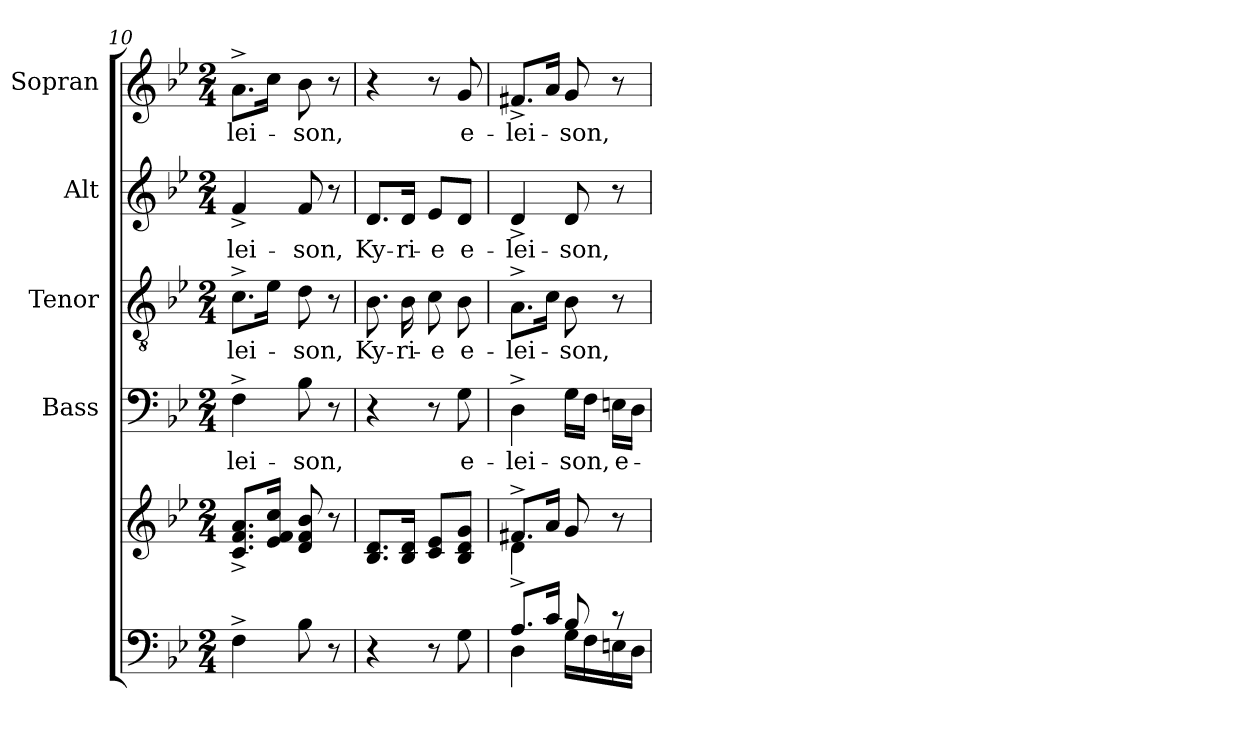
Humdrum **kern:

**kern	**kern	**kern	**text	**kern	**text	**kern	**text	**kern	**text
*part5	*part5	*part4	*part4	*part3	*part3	*part2	*part2	*part1	*part1
*staff6	*staff5	*staff4	*staff4	*staff3	*staff3	*staff2	*staff2	*staff1	*staff1
*	*	*I"Bass	*	*I"Tenor	*	*I"Alt	*	*I"Sopran	*
*	*	*I'B.	*	*I'T.	*	*I'A.	*	*I'S.	*
*clefF4	*clefG2	*clefF4	*	*clefGv2	*	*clefG2	*	*clefG2	*
*k[b-e-]	*k[b-e-]	*k[b-e-]	*	*k[b-e-]	*	*k[b-e-]	*	*k[b-e-]	*
*B-:	*B-:	*B-:	*	*B-:	*	*B-:	*	*B-:	*
*M2/4	*M2/4	*M2/4	*	*M2/4	*	*M2/4	*	*M2/4	*
=10	=10	=10	=10	=10	=10	=10	=10	=10	=10
!	!	!	!LO:LY:b	!	!LO:LY:b	!	!LO:LY:b	!	!LO:LY:b
4F^>\	8.c/^< 8.f/^< 8.a/^<L	4F^>\	-lei-	8.c^>\L	-lei-	4f^</	-lei-	8.a^>\L	-lei-
.	16e-/ 16f/ 16cc/Jk	.	.	16e-\Jk	.	.	.	16cc\Jk	.
!	!	!	!LO:LY:b	!	!LO:LY:b	!	!LO:LY:b	!	!LO:LY:b
8B-\	8d/ 8f/ 8b-/	8B-\	-son,	8d\	-son,	8f/	-son,	8b-\	-son,
8r	8r	8r	.	8r	.	8r	.	8r	.
=11	=11	=11	=11	=11	=11	=11	=11	=11	=11
!	!	!	!	!	!LO:LY:b	!	!LO:LY:b	!	!
4r	8.B-/ 8.d/L	4r	.	8.B-\	Ky-	8.d/L	Ky-	4r	.
!	!	!	!	!	!LO:LY:b	!	!LO:LY:b	!	!
.	16B-/ 16d/Jk	.	.	16B-\	-ri-	16d/Jk	-ri-	.	.
!	!	!	!	!	!LO:LY:b	!	!LO:LY:b	!	!
8r	8c/ 8e-/L	8r	.	8c\	-e	8e-/L	-e	8r	.
!	!	!	!LO:LY:b	!	!LO:LY:b	!	!LO:LY:b	!	!LO:LY:b
8G\	8B-/ 8d/ 8g/J	8G\	e-	8B-\	e-	8d/J	e-	8g/	e-
=12	=12	=12	=12	=12	=12	=12	=12	=12	=12
*^	*^	*	*	*	*	*	*	*	*
!	!	!	!	!	!LO:LY:b	!	!LO:LY:b	!	!LO:LY:b	!	!LO:LY:b
8.A^>/L	4D\	8.f#X^>/L	4d\	4D^>\	-lei-	8.A^>\L	-lei-	4d^</	-lei-	8.f#X^</L	-lei-
16c/Jk	.	16a/Jk	.	.	.	16c\Jk	.	.	.	16a/Jk	.
!	!	!	!	!	!LO:LY:b	!	!LO:LY:b	!	!LO:LY:b	!	!LO:LY:b
8B-/	16G\LL	8g/	4ryy	16G\LL	-son,	8B-\	-son,	8d/	-son,	8g/	-son,
.	16F\	.	.	16F\JJ	.	.	.	.	.	.	.
!	!	!	!	!	!LO:LY:b	!	!	!	!	!	!
8rc	16En\	8r	.	16En\LL	e-	8r	.	8r	.	8r	.
.	16D\JJ	.	.	16D\JJ	.	.	.	.	.	.	.
*v	*v	*	*	*	*	*	*	*	*	*	*
*	*v	*v	*	*	*	*	*	*	*	*
=	=	=	=	=	=	=	=	=	=
*-	*-	*-	*-	*-	*-	*-	*-	*-	*-
